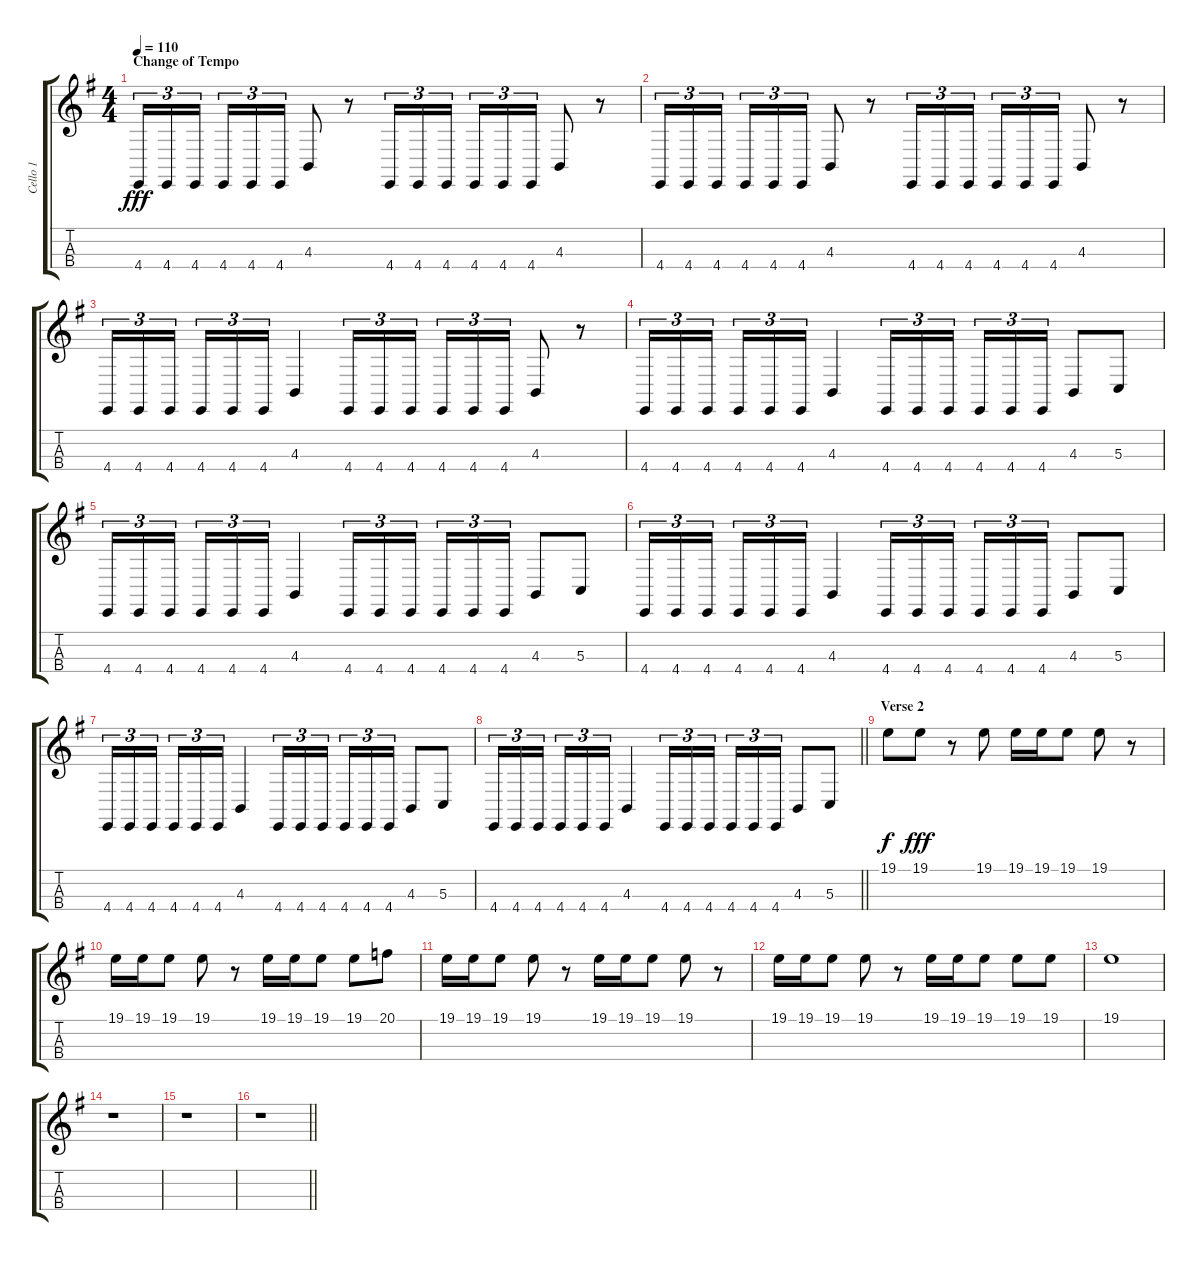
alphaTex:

\track ("Cello 1" "Cello 1") {instrument cello}
\staff {score tabs}
\tuning (A3 D3 G2 C2) {hide}
\ts (4 4)
\section ("" "Change of Tempo")
\tempo 110
\clef g2
\ks g
4.4.16{tu (3 2) dy fff volume 16} 4.4.16{tu (3 2)} 4.4.16{tu (3 2) beam splitsecondary} 4.4.16{tu (3 2)} 4.4.16{tu (3 2)} 4.4.16{tu (3 2)} 4.3.8 r.8 4.4.16{tu (3 2)} 4.4.16{tu (3 2)} 4.4.16{tu (3 2) beam splitsecondary} 4.4.16{tu (3 2)} 4.4.16{tu (3 2)} 4.4.16{tu (3 2)} 4.3.8 r.8 |
4.4.16{tu (3 2)} 4.4.16{tu (3 2)} 4.4.16{tu (3 2) beam splitsecondary} 4.4.16{tu (3 2)} 4.4.16{tu (3 2)} 4.4.16{tu (3 2)} 4.3.8 r.8 4.4.16{tu (3 2)} 4.4.16{tu (3 2)} 4.4.16{tu (3 2) beam splitsecondary} 4.4.16{tu (3 2)} 4.4.16{tu (3 2)} 4.4.16{tu (3 2)} 4.3.8 r.8 |
4.4.16{tu (3 2)} 4.4.16{tu (3 2)} 4.4.16{tu (3 2) beam splitsecondary} 4.4.16{tu (3 2)} 4.4.16{tu (3 2)} 4.4.16{tu (3 2)} 4.3.4 4.4.16{tu (3 2)} 4.4.16{tu (3 2)} 4.4.16{tu (3 2) beam splitsecondary} 4.4.16{tu (3 2)} 4.4.16{tu (3 2)} 4.4.16{tu (3 2)} 4.3.8 r.8 |
4.4.16{tu (3 2)} 4.4.16{tu (3 2)} 4.4.16{tu (3 2) beam splitsecondary} 4.4.16{tu (3 2)} 4.4.16{tu (3 2)} 4.4.16{tu (3 2)} 4.3.4 4.4.16{tu (3 2)} 4.4.16{tu (3 2)} 4.4.16{tu (3 2) beam splitsecondary} 4.4.16{tu (3 2)} 4.4.16{tu (3 2)} 4.4.16{tu (3 2)} 4.3.8 5.3.8 |
4.4.16{tu (3 2)} 4.4.16{tu (3 2)} 4.4.16{tu (3 2) beam splitsecondary} 4.4.16{tu (3 2)} 4.4.16{tu (3 2)} 4.4.16{tu (3 2)} 4.3.4 4.4.16{tu (3 2)} 4.4.16{tu (3 2)} 4.4.16{tu (3 2) beam splitsecondary} 4.4.16{tu (3 2)} 4.4.16{tu (3 2)} 4.4.16{tu (3 2)} 4.3.8 5.3.8 |
4.4.16{tu (3 2)} 4.4.16{tu (3 2)} 4.4.16{tu (3 2) beam splitsecondary} 4.4.16{tu (3 2)} 4.4.16{tu (3 2)} 4.4.16{tu (3 2)} 4.3.4 4.4.16{tu (3 2)} 4.4.16{tu (3 2)} 4.4.16{tu (3 2) beam splitsecondary} 4.4.16{tu (3 2)} 4.4.16{tu (3 2)} 4.4.16{tu (3 2)} 4.3.8 5.3.8 |
4.4.16{tu (3 2)} 4.4.16{tu (3 2)} 4.4.16{tu (3 2) beam splitsecondary} 4.4.16{tu (3 2)} 4.4.16{tu (3 2)} 4.4.16{tu (3 2)} 4.3.4 4.4.16{tu (3 2)} 4.4.16{tu (3 2)} 4.4.16{tu (3 2) beam splitsecondary} 4.4.16{tu (3 2)} 4.4.16{tu (3 2)} 4.4.16{tu (3 2)} 4.3.8 5.3.8 |
\barLineRight lightlight
4.4.16{tu (3 2)} 4.4.16{tu (3 2)} 4.4.16{tu (3 2) beam splitsecondary} 4.4.16{tu (3 2)} 4.4.16{tu (3 2)} 4.4.16{tu (3 2)} 4.3.4 4.4.16{tu (3 2)} 4.4.16{tu (3 2)} 4.4.16{tu (3 2) beam splitsecondary} 4.4.16{tu (3 2)} 4.4.16{tu (3 2)} 4.4.16{tu (3 2)} 4.3.8 5.3.8 |
\section ("" "Verse 2")
19.1.8{dy f} 19.1.8{dy fff} r.8 19.1.8 19.1.16 19.1.16 19.1.8 19.1.8 r.8 |
19.1.16 19.1.16 19.1.8 19.1.8 r.8 19.1.16 19.1.16 19.1.8 19.1.8 20.1.8 |
19.1.16 19.1.16 19.1.8 19.1.8 r.8 19.1.16 19.1.16 19.1.8 19.1.8 r.8 |
19.1.16 19.1.16 19.1.8 19.1.8 r.8 19.1.16 19.1.16 19.1.8 19.1.8 19.1.8 |
19.1.1 |
r.1 |
r.1 |
\barLineRight lightlight
r.1
